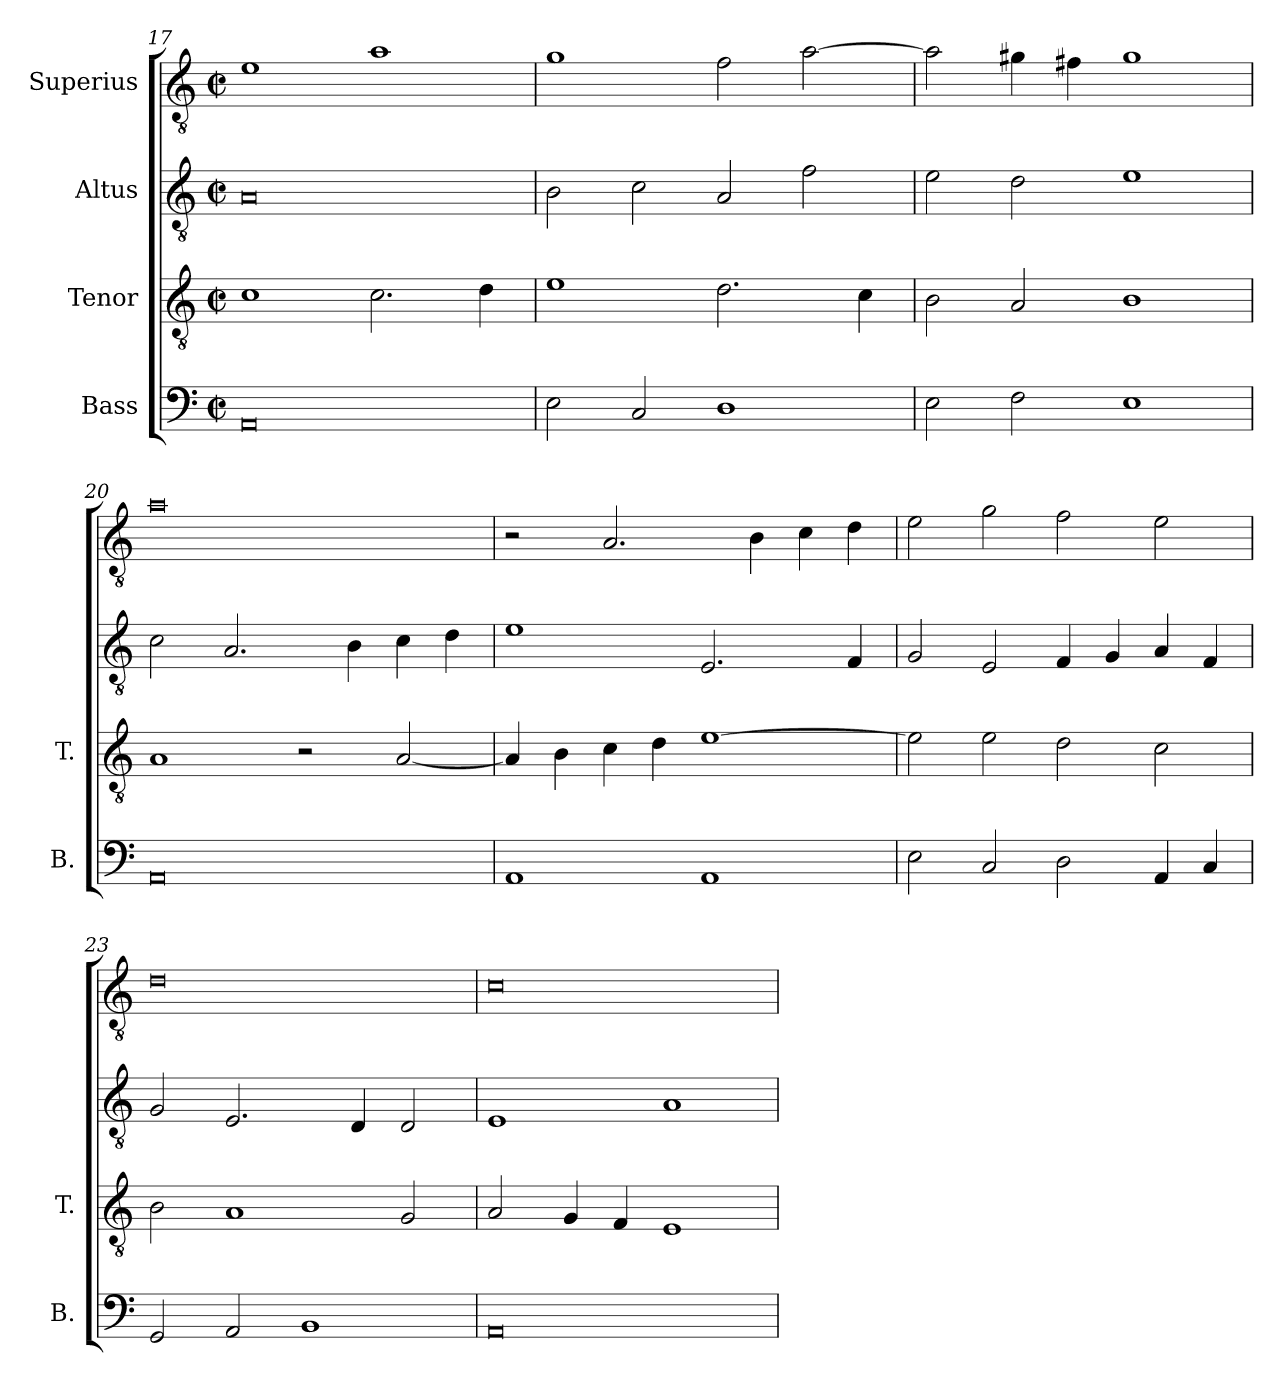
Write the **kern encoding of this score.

**kern	**kern	**kern	**kern
*part4	*part3	*part2	*part1
*staff4	*staff3	*staff2	*staff1
*I"Bass	*I"Tenor	*I"Altus	*I"Superius
*I'B.	*I'T.	*	*
*clefF4	*clefGv2	*clefGv2	*clefGv2
*	*ITrd7c12	*ITrd7c12	*ITrd7c12
*k[]	*k[]	*k[]	*k[]
*C:	*C:	*C:	*C:
*M2/2	*M2/2	*M2/2	*M2/2
*met(c|)	*met(c|)	*met(c|)	*met(c|)
=17	=17	=17	=17
0AAi	1Ci	0AAi	1Ei
.	2.Ci\	.	1Ai
.	4Di\	.	.
=18	=18	=18	=18
2Ei\	1Ei	2BBi\	1Gi
2Ci/	.	2Ci\	.
1Di	2.Di\	2AAi/	2Fi\
.	.	2Fi\	[>2Ai\
.	4Ci\	.	.
=19	=19	=19	=19
2Ei\	2BBi\	2Ei\	2Ai\]
2Fi\	2AAi/	2Di\	4G#Xi\
.	.	.	4F#Xi\
1Ei	1BBi	1Ei	1G#i
!!LO:PB:g=z
=20	=20	=20	=20
0AAi	1AAi	2Ci\	0Ai
.	.	2.AAi/	.
.	2r	.	.
.	.	4BBi\	.
.	[<2AAi/	4Ci\	.
.	.	4Di\	.
=21	=21	=21	=21
1AAi	4AAi/]	1Ei	2r
.	4BBi\	.	.
.	4Ci\	.	2.AAi/
.	4Di\	.	.
1AAi	[>1Ei	2.EEi/	.
.	.	.	4BBi\
.	.	.	4Ci\
.	.	4FFi/	4Di\
=22	=22	=22	=22
2Ei\	2Ei\]	2GGi/	2Ei\
2Ci/	2Ei\	2EEi/	2Gi\
2Di\	2Di\	4FFi/	2Fi\
.	.	4GGi/	.
4AAi/	2Ci\	4AAi/	2Ei\
4Ci/	.	4FFi/	.
=23	=23	=23	=23
2GGi/	2BBi\	2GGi/	0Di
2AAi/	1AAi	2.EEi/	.
1BBi	.	.	.
.	.	4DDi/	.
.	2GGi/	2DDi/	.
=24	=24	=24	=24
0AAi	2AAi/	1EEi	0Ci
.	4GGi/	.	.
.	4FFi/	.	.
.	1EEi	1AAi	.
=	=	=	=
*-	*-	*-	*-
